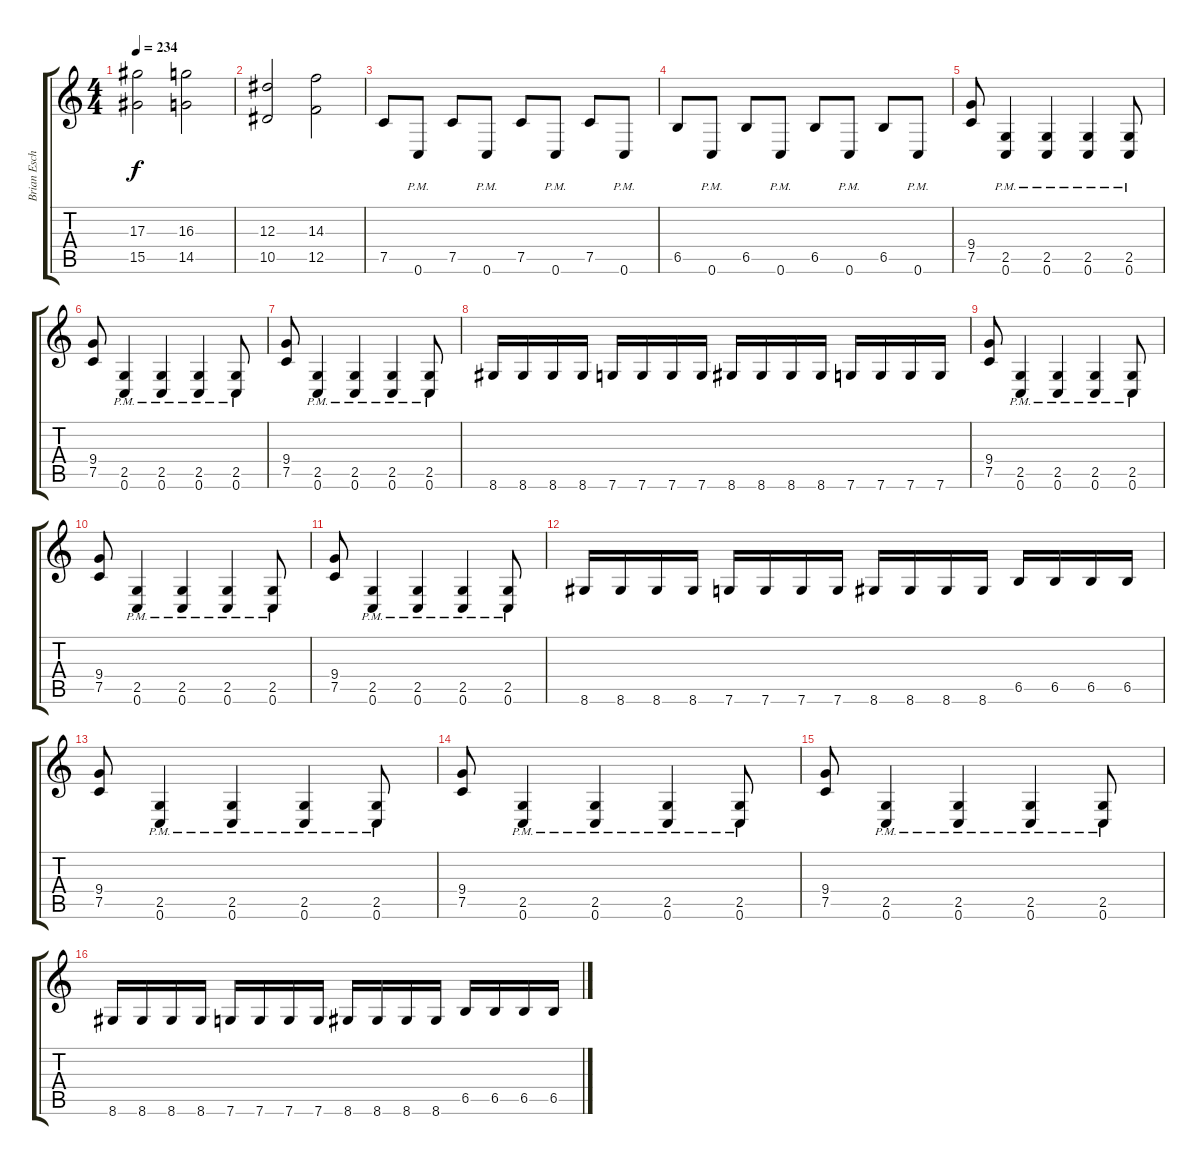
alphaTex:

\track ("Brian Eschbach (Lead Guitar)" "Brian Esch") {instrument overdrivenguitar}
\staff {score tabs}
\tuning (C4 G3 Eb3 Bb2 F2 C2) {hide}
\ts (4 4)
\tempo 234
\clef g2
\ks c
(17.3 15.5).2{dy f} (16.3 14.5).2 |
(12.3 10.5).2 (14.3 12.5).2 |
7.5.8 0.6{pm}.8 7.5.8 0.6{pm}.8 7.5.8 0.6{pm}.8 7.5.8 0.6{pm}.8 |
6.5.8 0.6{pm}.8 6.5.8 0.6{pm}.8 6.5.8 0.6{pm}.8 6.5.8 0.6{pm}.8 |
(9.4 7.5).8 (2.5{pm} 0.6{pm}).4 (2.5{pm} 0.6{pm}).4 (2.5{pm} 0.6{pm}).4 (2.5{pm} 0.6{pm}).8 |
(9.4 7.5).8 (2.5{pm} 0.6{pm}).4 (2.5{pm} 0.6{pm}).4 (2.5{pm} 0.6{pm}).4 (2.5{pm} 0.6{pm}).8 |
(9.4 7.5).8 (2.5{pm} 0.6{pm}).4 (2.5{pm} 0.6{pm}).4 (2.5{pm} 0.6{pm}).4 (2.5{pm} 0.6{pm}).8 |
8.6.16 8.6.16 8.6.16 8.6.16 7.6.16 7.6.16 7.6.16 7.6.16 8.6.16 8.6.16 8.6.16 8.6.16 7.6.16 7.6.16 7.6.16 7.6.16 |
(9.4 7.5).8 (2.5{pm} 0.6{pm}).4 (2.5{pm} 0.6{pm}).4 (2.5{pm} 0.6{pm}).4 (2.5{pm} 0.6{pm}).8 |
(9.4 7.5).8 (2.5{pm} 0.6{pm}).4 (2.5{pm} 0.6{pm}).4 (2.5{pm} 0.6{pm}).4 (2.5{pm} 0.6{pm}).8 |
(9.4 7.5).8 (2.5{pm} 0.6{pm}).4 (2.5{pm} 0.6{pm}).4 (2.5{pm} 0.6{pm}).4 (2.5{pm} 0.6{pm}).8 |
8.6.16 8.6.16 8.6.16 8.6.16 7.6.16 7.6.16 7.6.16 7.6.16 8.6.16 8.6.16 8.6.16 8.6.16 6.5.16 6.5.16 6.5.16 6.5.16 |
(9.4 7.5).8 (2.5{pm} 0.6{pm}).4 (2.5{pm} 0.6{pm}).4 (2.5{pm} 0.6{pm}).4 (2.5{pm} 0.6{pm}).8 |
(9.4 7.5).8 (2.5{pm} 0.6{pm}).4 (2.5{pm} 0.6{pm}).4 (2.5{pm} 0.6{pm}).4 (2.5{pm} 0.6{pm}).8 |
(9.4 7.5).8 (2.5{pm} 0.6{pm}).4 (2.5{pm} 0.6{pm}).4 (2.5{pm} 0.6{pm}).4 (2.5{pm} 0.6{pm}).8 |
8.6.16 8.6.16 8.6.16 8.6.16 7.6.16 7.6.16 7.6.16 7.6.16 8.6.16 8.6.16 8.6.16 8.6.16 6.5.16 6.5.16 6.5.16 6.5.16
